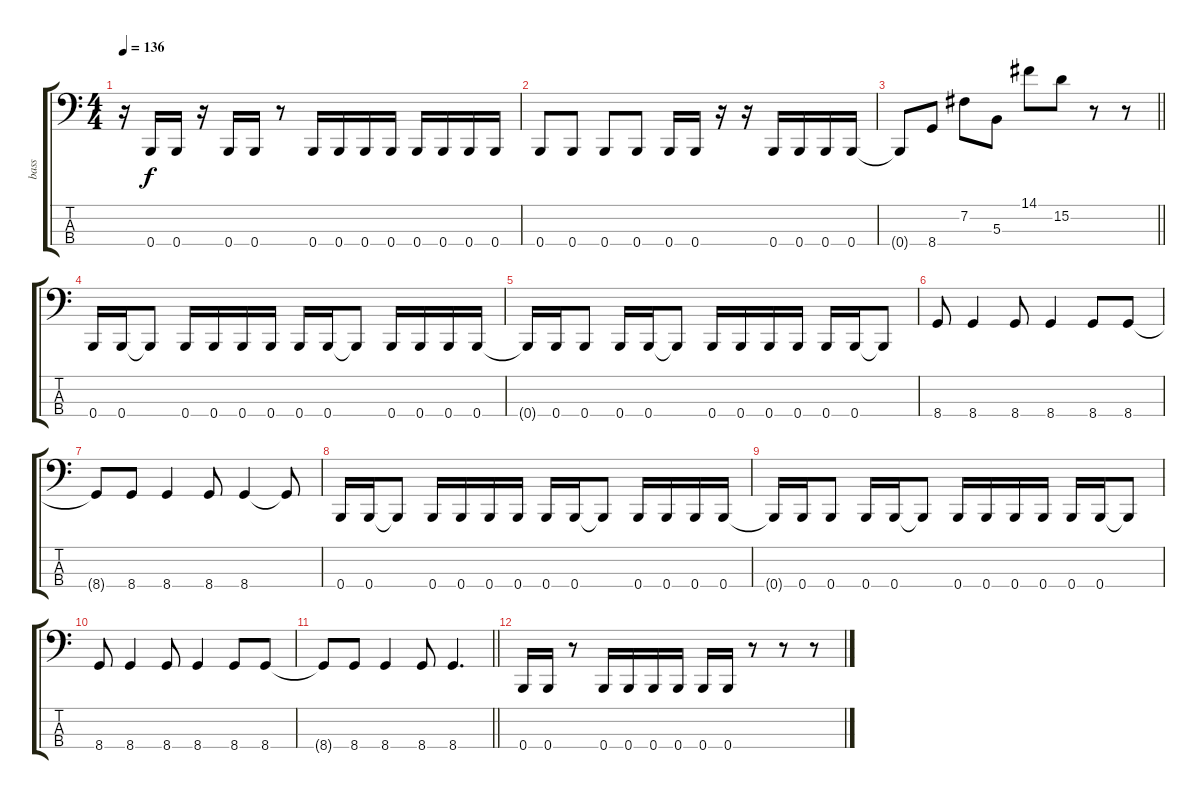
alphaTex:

\track ("bass" "bass") {instrument electricbassfinger}
\staff {score tabs}
\tuning (E2 B1 Gb1 B0) {hide}
\ts (4 4)
\tempo 136
\clef f4
\ks c
r.16{dy f} 0.4.16 0.4.16 r.16 0.4.16 0.4.16 r.8 0.4.16 0.4.16 0.4.16 0.4.16 0.4.16 0.4.16 0.4.16 0.4.16 |
0.4.8 0.4.8 0.4.8 0.4.8 0.4.16 0.4.16 r.16 r.16 0.4.16 0.4.16 0.4.16 0.4.16 |
\barLineRight lightlight
0.4{t}.8 8.4.8 7.2.8 5.3.8 14.1.8 15.2.8 r.8 r.8 |
0.4.16 0.4.16 0.4{t}.8 0.4.16 0.4.16 0.4.16 0.4.16 0.4.16 0.4.16 0.4{t}.8 0.4.16 0.4.16 0.4.16 0.4.16 |
0.4{t}.16 0.4.16 0.4.8 0.4.16 0.4.16 0.4{t}.8 0.4.16 0.4.16 0.4.16 0.4.16 0.4.16 0.4.16 0.4{t}.8 |
8.4.8 8.4.4 8.4.8 8.4.4 8.4.8 8.4.8 |
8.4{t}.8 8.4.8 8.4.4 8.4.8 8.4.4 8.4{t}.8 |
0.4.16 0.4.16 0.4{t}.8 0.4.16 0.4.16 0.4.16 0.4.16 0.4.16 0.4.16 0.4{t}.8 0.4.16 0.4.16 0.4.16 0.4.16 |
0.4{t}.16 0.4.16 0.4.8 0.4.16 0.4.16 0.4{t}.8 0.4.16 0.4.16 0.4.16 0.4.16 0.4.16 0.4.16 0.4{t}.8 |
8.4.8 8.4.4 8.4.8 8.4.4 8.4.8 8.4.8 |
\barLineRight lightlight
8.4{t}.8 8.4.8 8.4.4 8.4.8 8.4.4{d} |
0.4.16 0.4.16 r.8 0.4.16 0.4.16 0.4.16 0.4.16 0.4.16 0.4.16 r.8 r.8 r.8
